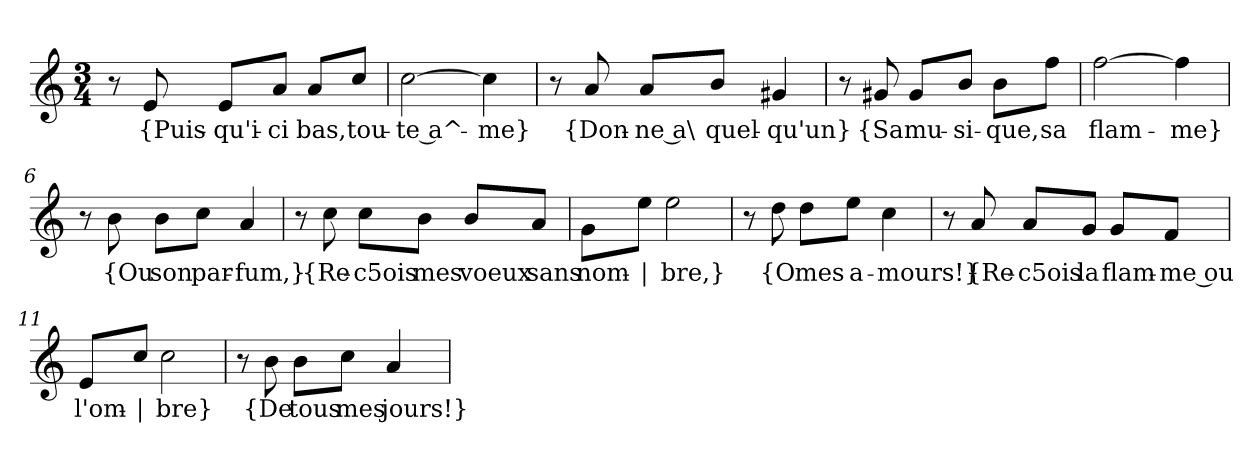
**kern	**text
*part1	*part1
*staff1	*staff1
*clefG2	*
*k[]	*
*M3/4	*
=1	=1
8r	.
!	!LO:LY:b
8e/	{Puis-
!	!LO:LY:b
8e/L	-qu'i-
!	!LO:LY:b
8a/J	-ci
!	!LO:LY:b
8a/L	bas,
!	!LO:LY:b
8cc/J	tou-
=2	=2
!	!LO:LY:b
[2cc\	-te a^-
!	!LO:LY:b
4cc\]	-me}
=3	=3
8r	.
!	!LO:LY:b
8a/	{Don-
!	!LO:LY:b
8a/L	-ne a\
!	!LO:LY:b
8b/J	quel-
!	!LO:LY:b
4g#X/	-qu'un}
=4	=4
8r	.
!	!LO:LY:b
8g#X/	{Sa
!	!LO:LY:b
8g#/L	mu-
!	!LO:LY:b
8b/J	-si-
!	!LO:LY:b
8b\L	-que,
!	!LO:LY:b
8ff\J	sa
=5	=5
!	!LO:LY:b
[2ff\	flam-
!	!LO:LY:b
4ff\]	-me}
!!LO:LB:g=z
=6	=6
8r	.
!	!LO:LY:b
8b\	{Ou
!	!LO:LY:b
8b\L	son
!	!LO:LY:b
8cc\J	par-
!	!LO:LY:b
4a/	-fum,}
=7	=7
8r	.
!	!LO:LY:b
8cc\	{Re-
!	!LO:LY:b
8cc\L	-c5ois
!	!LO:LY:b
8b\J	mes
!	!LO:LY:b
8b/L	voeux
!	!LO:LY:b
8a/J	sans
=8	=8
!	!LO:LY:b
8g\L	nom-
!	!LO:LY:b
8ee\J	|
!	!LO:LY:b
2ee\	-bre,}
=9	=9
8r	.
!	!LO:LY:b
8dd\	{O
!	!LO:LY:b
8dd\L	mes
!	!LO:LY:b
8ee\J	a-
!	!LO:LY:b
4cc\	-mours!}
!!LO:LB:g=z
=10	=10
8r	.
!	!LO:LY:b
8a/	{Re-
!	!LO:LY:b
8a/L	-c5ois
!	!LO:LY:b
8g/J	la
!	!LO:LY:b
8g/L	flam-
!	!LO:LY:b
8f/J	-me ou
=11	=11
!	!LO:LY:b
8e/L	l'om-
!	!LO:LY:b
8cc/J	|
!	!LO:LY:b
2cc\	-bre}
=12	=12
8r	.
!	!LO:LY:b
8b\	{De
!	!LO:LY:b
8b\L	tous
!	!LO:LY:b
8cc\J	mes
!	!LO:LY:b
4a/	jours!}
=	=
*-	*-
